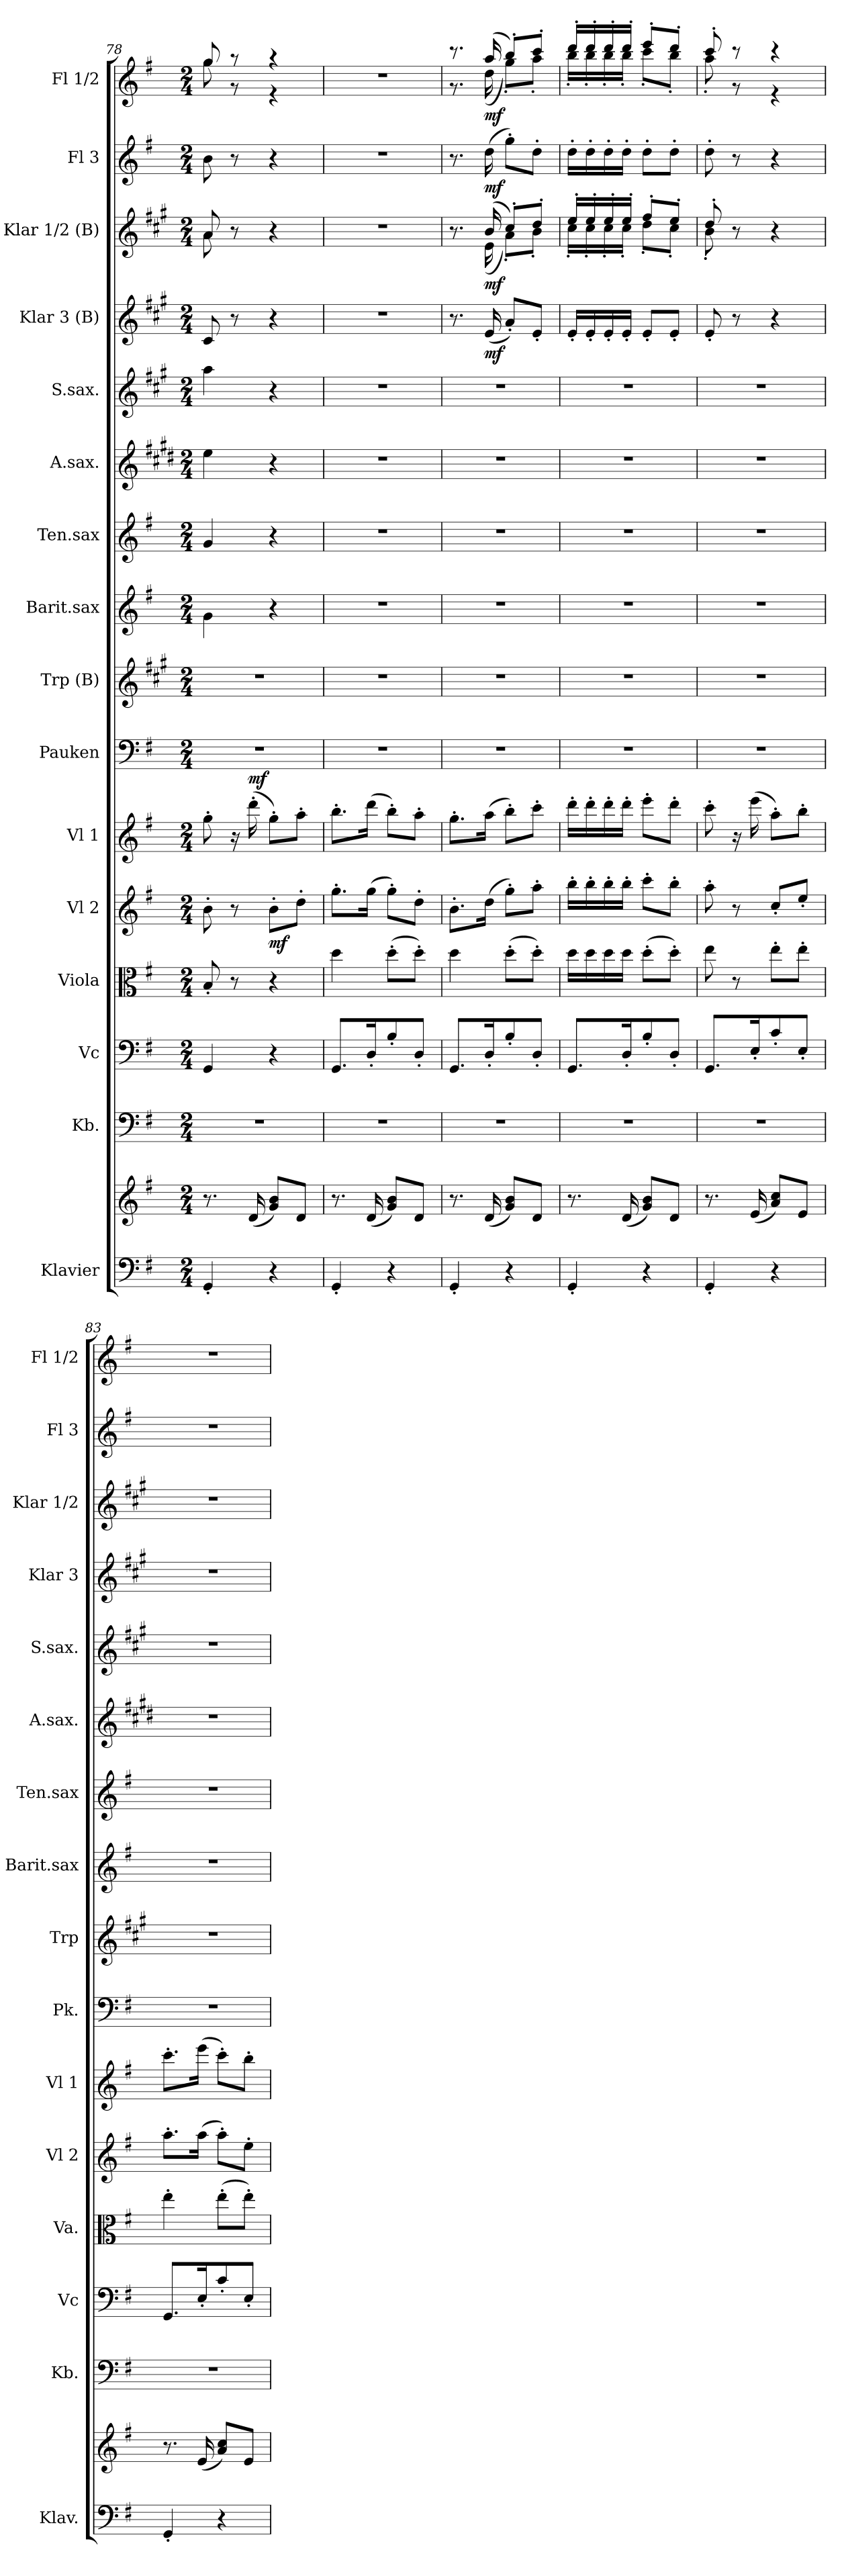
**kern	**kern	**kern	**kern	**kern	**kern	**dynam	**kern	**dynam	**kern	**kern	**kern	**kern	**kern	**kern	**kern	**dynam	**kern	**dynam	**kern	**dynam	**kern	**dynam
*part16	*part16	*part15	*part14	*part13	*part12	*part12	*part11	*part11	*part10	*part9	*part8	*part7	*part6	*part5	*part4	*part4	*part3	*part3	*part2	*part2	*part1	*part1
*staff17	*staff16	*staff15	*staff14	*staff13	*staff12	*staff12	*staff11	*staff11	*staff10	*staff9	*staff8	*staff7	*staff6	*staff5	*staff4	*staff4	*staff3	*staff3	*staff2	*staff2	*staff1	*staff1
*I"Klavier	*	*I"Kb.	*I"Vc	*I"Viola	*I"Vl 2	*	*I"Vl 1	*	*I"Pauken	*I"Trp (B)	*I"Barit.sax	*I"Ten.sax	*I"A.sax.	*I"S.sax.	*I"Klar 3 (B)	*	*I"Klar 1/2 (B)	*	*I"Fl 3	*	*I"Fl 1/2	*
*I'Klav.	*	*I'Kb.	*I'Vc	*I'Va.	*I'Vl 2	*	*I'Vl 1	*	*I'Pk.	*I'Trp	*I'Barit.sax	*I'Ten.sax	*I'A.sax.	*I'S.sax.	*I'Klar 3	*	*I'Klar 1/2	*	*I'Fl 3	*	*I'Fl 1/2	*
*clefF4	*clefG2	*clefF4	*clefF4	*clefC3	*clefG2	*	*clefG2	*	*clefF4	*clefG2	*clefG2	*clefG2	*clefG2	*clefG2	*clefG2	*	*clefG2	*	*clefG2	*	*clefG2	*
*	*	*ITrd7c12	*	*	*	*	*	*	*	*ITrd1c2	*ITrd12c21	*ITrd8c14	*ITrd5c9	*ITrd1c2	*ITrd1c2	*	*ITrd1c2	*	*	*	*	*
*k[f#]	*k[f#]	*k[f#]	*k[f#]	*k[f#]	*k[f#]	*	*k[f#]	*	*k[f#]	*k[f#]	*k[f#]	*k[f#]	*k[f#]	*k[f#]	*k[f#]	*	*k[f#]	*	*k[f#]	*	*k[f#]	*
*G:	*G:	*G:	*G:	*G:	*G:	*	*G:	*	*G:	*G:	*G:	*G:	*G:	*G:	*G:	*	*G:	*	*G:	*	*G:	*
*M2/4	*M2/4	*M2/4	*M2/4	*M2/4	*M2/4	*	*M2/4	*	*M2/4	*M2/4	*M2/4	*M2/4	*M2/4	*M2/4	*M2/4	*	*M2/4	*	*M2/4	*	*M2/4	*
=78	=78	=78	=78	=78	=78	=78	=78	=78	=78	=78	=78	=78	=78	=78	=78	=78	=78	=78	=78	=78	=78	=78
*	*	*	*	*	*	*	*	*	*	*	*	*	*	*	*	*	*^	*	*	*	*^	*
4GG'/	8.r	2r	4GG/	8B'/	8b'\	.	8gg'\	.	2r	2r	4G\	4G/	4g\	4gg\	8B/	.	8g/	8g\	.	8b\	.	8gg/	8gg\	.
.	.	.	.	8r	8r	.	16r	.	.	.	.	.	.	.	8r	.	8r	4.ryy	.	8r	.	8r	8r	.
!	!	!	!	!	!	!	!	!LO:DY:a	!	!	!	!	!	!	!	!	!	!	!	!	!	!	!	!
.	(16d/	.	.	.	.	.	(16ddd'>\	mf	.	.	.	.	.	.	.	.	.	.	.	.	.	.	.	.
!	!	!	!	!	!	!LO:DY:b	!	!	!	!	!	!	!	!	!	!	!	!	!	!	!	!	!	!
4r	8g/ 8b/L)	.	4r	4r	8b'\L	mf	8gg'>\L)	.	.	.	4r	4r	4r	4r	4r	.	4r	.	.	4r	.	4r	4r	.
.	8d/J	.	.	.	8dd'\J	.	8aa'>\J	.	.	.	.	.	.	.	.	.	.	.	.	.	.	.	.	.
*	*	*	*	*	*	*	*	*	*	*	*	*	*	*	*	*	*v	*v	*	*	*	*v	*v	*
=79	=79	=79	=79	=79	=79	=79	=79	=79	=79	=79	=79	=79	=79	=79	=79	=79	=79	=79	=79	=79	=79	=79
4GG'/	8.r	2r	8.GG/L	4dd\	8.gg'\L	.	8.bb'>\L	.	2r	2r	2r	2r	2r	2r	2r	.	2r	.	2r	.	2r	.
.	(16d/	.	16D'/K	.	(16gg\Jk	.	(16ddd\Jk	.	.	.	.	.	.	.	.	.	.	.	.	.	.	.
4r	8g/ 8b/L)	.	8B'/	(8dd'\L	8gg'\L)	.	8bb'>\L)	.	.	.	.	.	.	.	.	.	.	.	.	.	.	.
.	8d/J	.	8D'/J	8dd'\J)	8dd'\J	.	8aa'>\J	.	.	.	.	.	.	.	.	.	.	.	.	.	.	.
=80	=80	=80	=80	=80	=80	=80	=80	=80	=80	=80	=80	=80	=80	=80	=80	=80	=80	=80	=80	=80	=80	=80
*	*	*	*	*	*	*	*	*	*	*	*	*	*	*	*	*	*^	*	*	*	*^	*
4GG'/	8.r	2r	8.GG/L	4dd\	8.b'\L	.	8.gg'>\L	.	2r	2r	2r	2r	2r	2r	8.r	.	8.r	8.ryy	.	8.r	.	8.r	8.r	.
!	!	!	!	!	!	!	!	!	!	!	!	!	!	!	!	!LO:DY:b	!	!	!LO:DY:b	!	!LO:DY:b	!	!	!LO:DY:b
.	(16d/	.	16D'/K	.	(16dd\Jk	.	(16aa\Jk	.	.	.	.	.	.	.	(16d/	mf	(16a/	(16d\	mf	(16dd\	mf	(16aa/	(16dd\	mf
4r	8g/ 8b/L)	.	8B'/	(8dd'\L	8gg'\L)	.	8bb'>\L)	.	.	.	.	.	.	.	8g'/L)	.	8b'/L)	8g'\L)	.	8gg'\L)	.	8bb'/L)	8gg'\L)	.
.	8d/J	.	8D'/J	8dd'\J)	8aa'\J	.	8ccc'>\J	.	.	.	.	.	.	.	8d'/J	.	8cc'/J	8a'\J	.	8dd'\J	.	8ccc'/J	8aa'\J	.
=81	=81	=81	=81	=81	=81	=81	=81	=81	=81	=81	=81	=81	=81	=81	=81	=81	=81	=81	=81	=81	=81	=81	=81	=81
4GG'/	8.r	2r	8.GG/L	16dd\LL	16bb'\LL	.	16ddd'>\LL	.	2r	2r	2r	2r	2r	2r	16d'/LL	.	16dd'/LL	16b'\LL	.	16dd'\LL	.	16ddd'/LL	16bb'\LL	.
.	.	.	.	16dd\	16bb'\	.	16ddd'>\	.	.	.	.	.	.	.	16d'/	.	16dd'/	16b'\	.	16dd'\	.	16ddd'/	16bb'\	.
.	.	.	.	16dd\	16bb'\	.	16ddd'>\	.	.	.	.	.	.	.	16d'/	.	16dd'/	16b'\	.	16dd'\	.	16ddd'/	16bb'\	.
.	(16d/	.	16D'/K	16dd\JJ	16bb'\JJ	.	16ddd'>\JJ	.	.	.	.	.	.	.	16d'/JJ	.	16dd'/JJ	16b'\JJ	.	16dd'\JJ	.	16ddd'/JJ	16bb'\JJ	.
4r	8g/ 8b/L)	.	8B'/	(8dd'\L	8ccc'\L	.	8eee'>\L	.	.	.	.	.	.	.	8d'/L	.	8ee'/L	8cc'\L	.	8dd'\L	.	8eee'/L	8ccc'\L	.
.	8d/J	.	8D'/J	8dd'\J)	8bb'\J	.	8ddd'>\J	.	.	.	.	.	.	.	8d'/J	.	8dd'/J	8b'\J	.	8dd'\J	.	8ddd'/J	8bb'\J	.
!!LO:PB:g=z	!!
=82	=82	=82	=82	=82	=82	=82	=82	=82	=82	=82	=82	=82	=82	=82	=82	=82	=82	=82	=82	=82	=82	=82	=82	=82
4GG'/	8.r	2r	8.GG/L	8ee\	8aa'\	.	8ccc'>\	.	2r	2r	2r	2r	2r	2r	8d'/	.	8cc'/	8a'\	.	8dd'\	.	8ccc'/	8aa'\	.
.	.	.	.	8r	8r	.	16r	.	.	.	.	.	.	.	8r	.	8r	4.ryy	.	8r	.	8r	8r	.
.	(16e/	.	16E'/K	.	.	.	(16eee\	.	.	.	.	.	.	.	.	.	.	.	.	.	.	.	.	.
4r	8a/ 8cc/L)	.	8c'/	8ee'\L	8cc'/L	.	8aa'>\L)	.	.	.	.	.	.	.	4r	.	4r	.	.	4r	.	4r	4r	.
.	8e/J	.	8E'/J	8ee'\J	8ee'/J	.	8bb'>\J	.	.	.	.	.	.	.	.	.	.	.	.	.	.	.	.	.
*	*	*	*	*	*	*	*	*	*	*	*	*	*	*	*	*	*v	*v	*	*	*	*v	*v	*
=83	=83	=83	=83	=83	=83	=83	=83	=83	=83	=83	=83	=83	=83	=83	=83	=83	=83	=83	=83	=83	=83	=83
4GG'/	8.r	2r	8.GG/L	4ee'\	8.aa'\L	.	8.ccc'>\L	.	2r	2r	2r	2r	2r	2r	2r	.	2r	.	2r	.	2r	.
.	(16e/	.	16E'/K	.	(16aa\Jk	.	(16eee\Jk	.	.	.	.	.	.	.	.	.	.	.	.	.	.	.
4r	8a/ 8cc/L)	.	8c'/	(8ee'\L	8aa'\L)	.	8ccc'>\L)	.	.	.	.	.	.	.	.	.	.	.	.	.	.	.
.	8e/J	.	8E'/J	8ee'\J)	8ee'\J	.	8bb'>\J	.	.	.	.	.	.	.	.	.	.	.	.	.	.	.
=	=	=	=	=	=	=	=	=	=	=	=	=	=	=	=	=	=	=	=	=	=	=
*-	*-	*-	*-	*-	*-	*-	*-	*-	*-	*-	*-	*-	*-	*-	*-	*-	*-	*-	*-	*-	*-	*-
